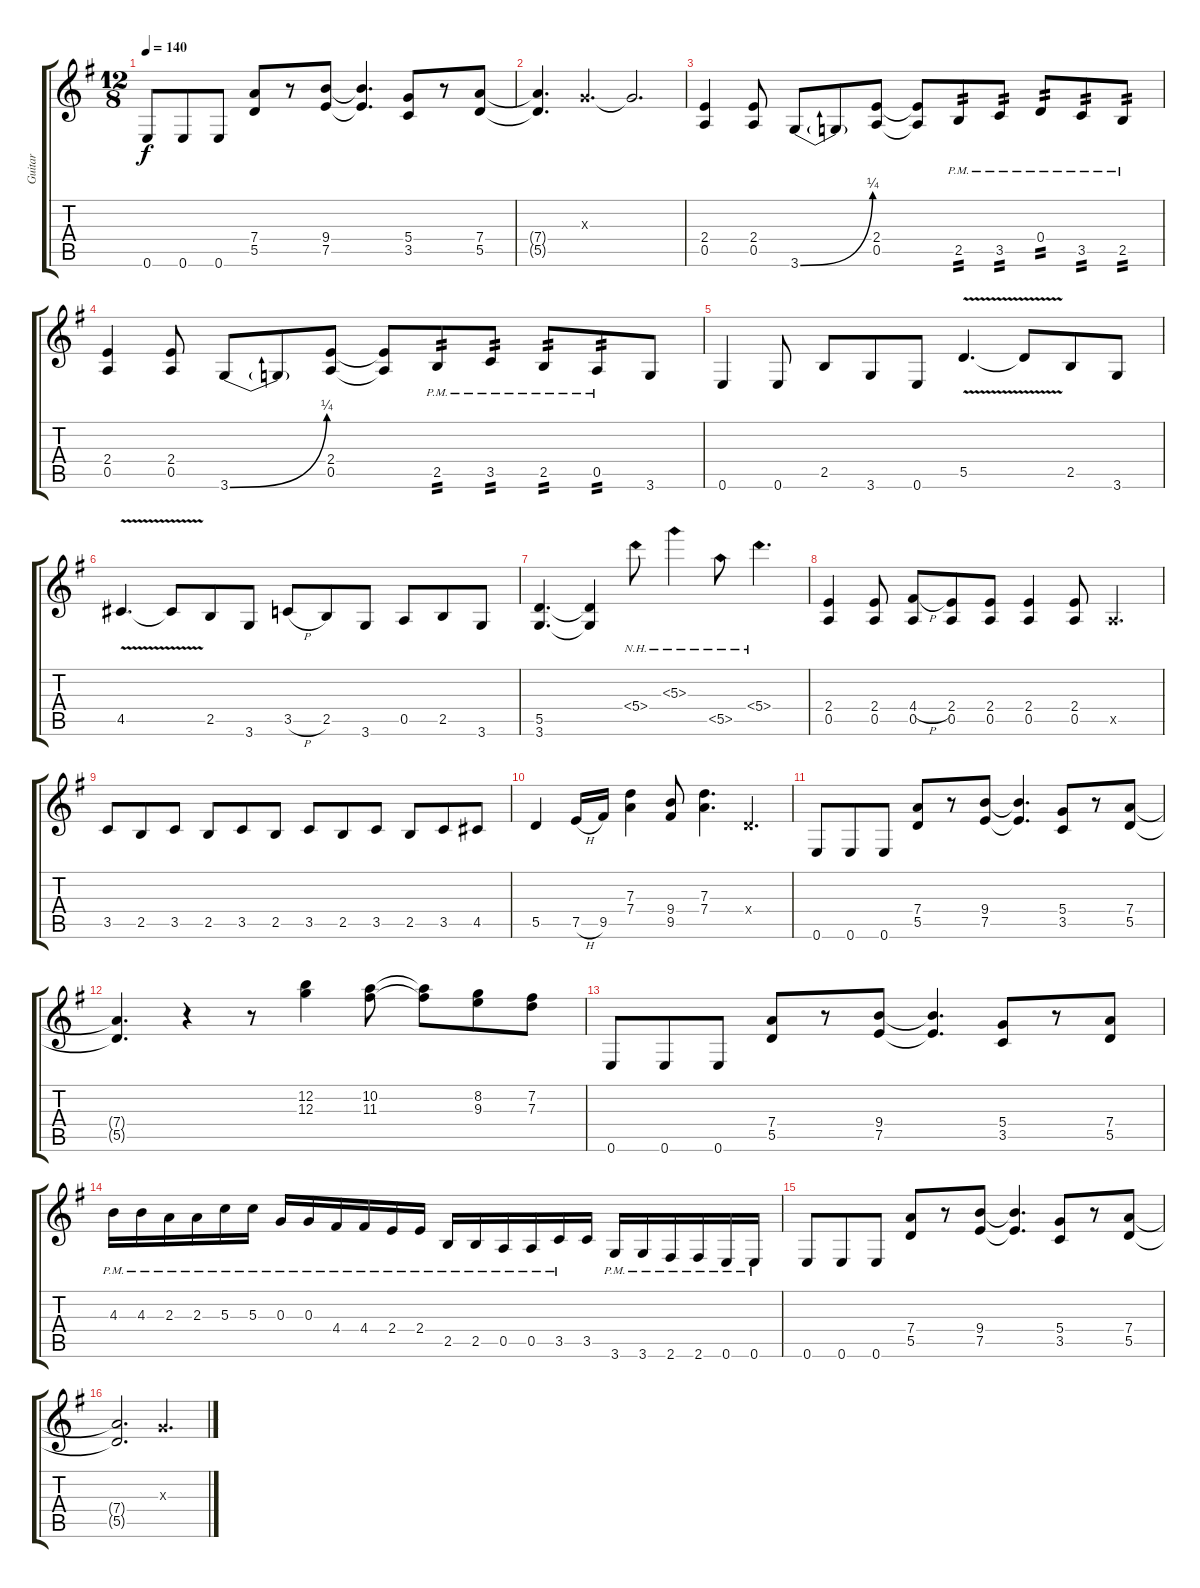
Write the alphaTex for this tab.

\track ("Guitar" "Guitar") {instrument distortionguitar}
\staff {score tabs}
\tuning (E4 B3 G3 D3 A2 E2) {hide}
\ts (12 8)
\tempo 140
\clef g2
\ks g
0.6.8{dy f} 0.6.8 0.6.8 (7.4 5.5).8 r.8 (9.4 7.5).8 (9.4{t} 7.5{t}).4{d} (5.4 3.5).8 r.8 (7.4 5.5).8 |
(7.4{t} 5.5{t}).4{d} 0.3{x}.4{d} 0.3{t}.2{d} |
(2.4 0.5).4 (2.4 0.5).8 3.6{be (bend 0 0 60 1)}.8 3.6{t}.8 (2.4 0.5).8 (2.4{t} 0.5{t}).8 2.5{pm}.8{tp 2} 3.5{pm}.8{tp 2} 0.4{pm}.8{tp 2} 3.5{pm}.8{tp 2} 2.5{pm}.8{tp 2} |
(2.4 0.5).4 (2.4 0.5).8 3.6{be (bend 0 0 60 1)}.8 3.6{t}.8 (2.4 0.5).8 (2.4{t} 0.5{t}).8 2.5{pm}.8{tp 2} 3.5{pm}.8{tp 2} 2.5{pm}.8{tp 2} 0.5{pm}.8{tp 2} 3.6.8 |
0.6.4 0.6.8 2.5.8 3.6.8 0.6.8 5.5{v}.4{d} 5.5{t}.8 2.5.8 3.6.8 |
4.5{v}.4{d} 4.5{t}.8 2.5.8 3.6.8 3.5{h}.8 2.5.8 3.6.8 0.5.8 2.5.8 3.6.8 |
(5.5 3.6).4{d} (5.5{t} 3.6{t}).4 5.4{nh}.8 5.3{nh}.4 5.5{nh}.8 5.4{nh}.4{d} |
(2.4 0.5).4 (2.4 0.5).8 (4.4{h} 0.5).8 (2.4 0.5).8 (2.4 0.5).8 (2.4 0.5).4 (2.4 0.5).8 0.5{x}.4{d} |
3.5.8 2.5.8 3.5.8 2.5.8 3.5.8 2.5.8 3.5.8 2.5.8 3.5.8 2.5.8 3.5.8 4.5.8 |
5.5.4 7.5{h}.16 9.5.16 (7.3 7.4).4 (9.4 9.5).8 (7.3 7.4).4{d} 0.4{x}.4{d} |
0.6.8 0.6.8 0.6.8 (7.4 5.5).8 r.8 (9.4 7.5).8 (9.4{t} 7.5{t}).4{d} (5.4 3.5).8 r.8 (7.4 5.5).8 |
(7.4{t} 5.5{t}).4{d} r.4 r.8 (12.2 12.3).4 (10.2 11.3).8 (10.2{t} 11.3{t}).8 (8.2 9.3).8 (7.2 7.3).8 |
0.6.8 0.6.8 0.6.8 (7.4 5.5).8 r.8 (9.4 7.5).8 (9.4{t} 7.5{t}).4{d} (5.4 3.5).8 r.8 (7.4 5.5).8 |
4.3{pm}.16 4.3{pm}.16 2.3{pm}.16 2.3{pm}.16 5.3{pm}.16 5.3{pm}.16 0.3{pm}.16 0.3{pm}.16 4.4{pm}.16 4.4{pm}.16 2.4{pm}.16 2.4{pm}.16 2.5{pm}.16 2.5{pm}.16 0.5{pm}.16 0.5{pm}.16 3.5{pm}.16 3.5.16 3.6{pm}.16 3.6{pm}.16 2.6{pm}.16 2.6{pm}.16 0.6{pm}.16 0.6{pm}.16 |
0.6.8 0.6.8 0.6.8 (7.4 5.5).8 r.8 (9.4 7.5).8 (9.4{t} 7.5{t}).4{d} (5.4 3.5).8 r.8 (7.4 5.5).8 |
(7.4{t} 5.5{t}).2{d} 0.3{x}.2{d}
